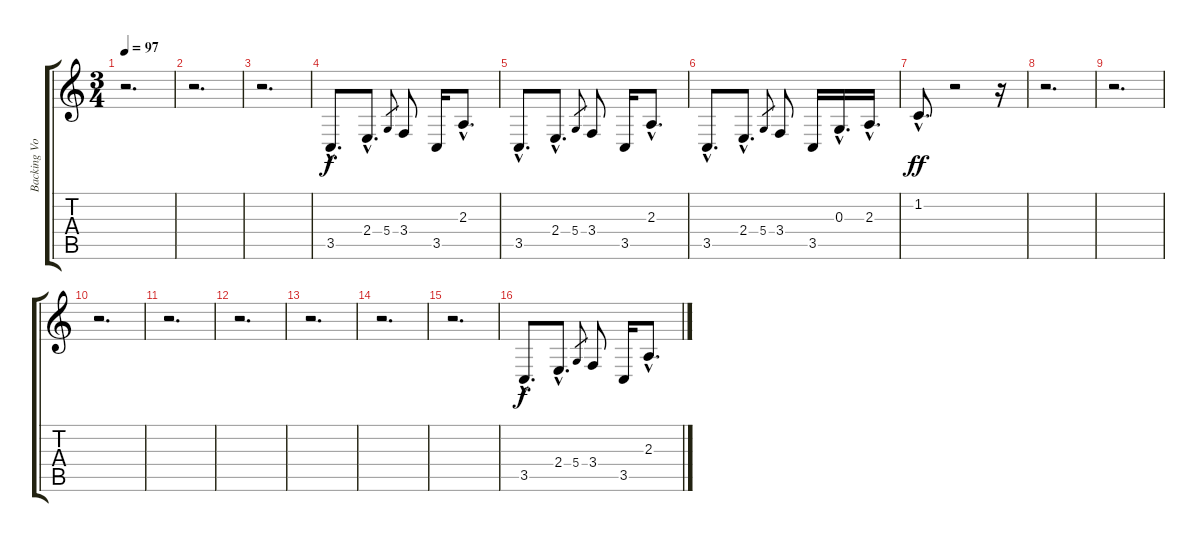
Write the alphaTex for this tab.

\track ("Backing Vocal" "Backing Vo") {instrument tuba}
\staff {score tabs}
\tuning (E4 B3 G3 D3 A2 E2) {hide}
\ts (3 4)
\tempo 97
\clef g2
\ks c
r.2{d dy f} |
r.2{d} |
r.2{d} |
3.5{hac}.8{d} 2.4{hac}.8{d} 5.4.8{gr} 3.4.8 3.5.16 2.3{hac}.8{d} |
3.5{hac}.8{d} 2.4{hac}.8{d} 5.4.8{gr} 3.4.8 3.5.16 2.3{hac}.8{d} |
3.5{hac}.8{d} 2.4{hac}.8{d} 5.4.8{gr} 3.4.8 3.5.16 0.3{hac}.16{d} 2.3{hac}.16{d} |
1.2{hac}.8{d dy ff} r.2 r.16 |
r.2{d} |
r.2{d} |
r.2{d} |
r.2{d} |
r.2{d} |
r.2{d} |
r.2{d} |
r.2{d} |
3.5{hac}.8{d dy f} 2.4{hac}.8{d} 5.4.8{gr} 3.4.8 3.5.16 2.3{hac}.8{d}
